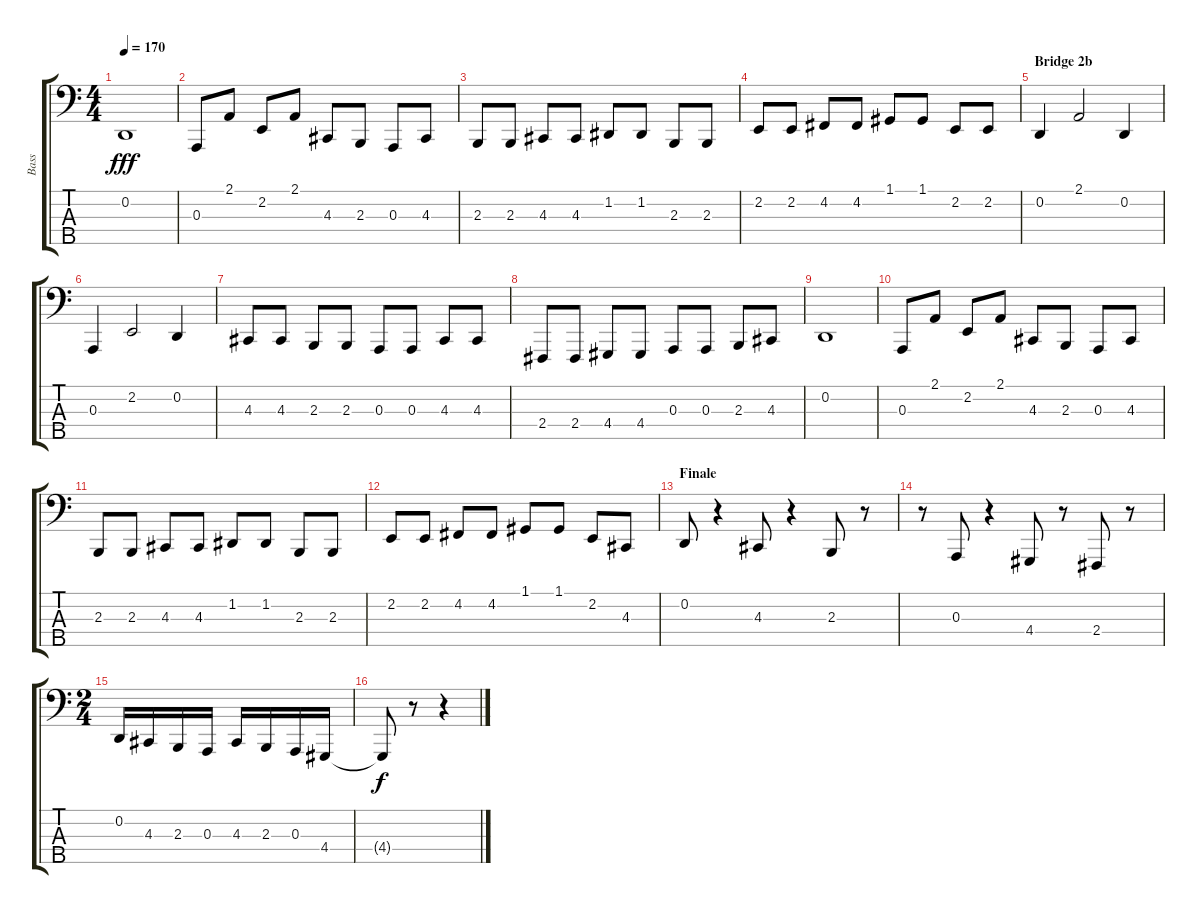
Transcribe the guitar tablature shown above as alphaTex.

\track ("Bass" "Bass") {instrument clavinet}
\staff {score tabs}
\tuning (G2 D2 A1 E1 B0) {hide}
\ts (4 4)
\tempo 170
\clef f4
\ks c
0.2.1{dy fff} |
0.3.8 2.1.8 2.2.8 2.1.8 4.3.8 2.3.8 0.3.8 4.3.8 |
2.3.8 2.3.8 4.3.8 4.3.8 1.2.8 1.2.8 2.3.8 2.3.8 |
2.2.8 2.2.8 4.2.8 4.2.8 1.1.8 1.1.8 2.2.8 2.2.8 |
\section ("" "Bridge 2b")
0.2.4 2.1.2 0.2.4 |
0.3.4 2.2.2 0.2.4 |
4.3.8 4.3.8 2.3.8 2.3.8 0.3.8 0.3.8 4.3.8 4.3.8 |
2.4.8 2.4.8 4.4.8 4.4.8 0.3.8 0.3.8 2.3.8 4.3.8 |
0.2.1 |
0.3.8 2.1.8 2.2.8 2.1.8 4.3.8 2.3.8 0.3.8 4.3.8 |
2.3.8 2.3.8 4.3.8 4.3.8 1.2.8 1.2.8 2.3.8 2.3.8 |
2.2.8 2.2.8 4.2.8 4.2.8 1.1.8 1.1.8 2.2.8 4.3.8 |
\section ("" "Finale")
0.2.8 r.4 4.3.8 r.4 2.3.8 r.8 |
r.8 0.3.8 r.4 4.4.8 r.8 2.4.8 r.8 |
\ts (2 4)
0.2.16 4.3.16 2.3.16 0.3.16 4.3.16 2.3.16 0.3.16 4.4.16 |
4.4{t}.8{dy f} r.8 r.4
